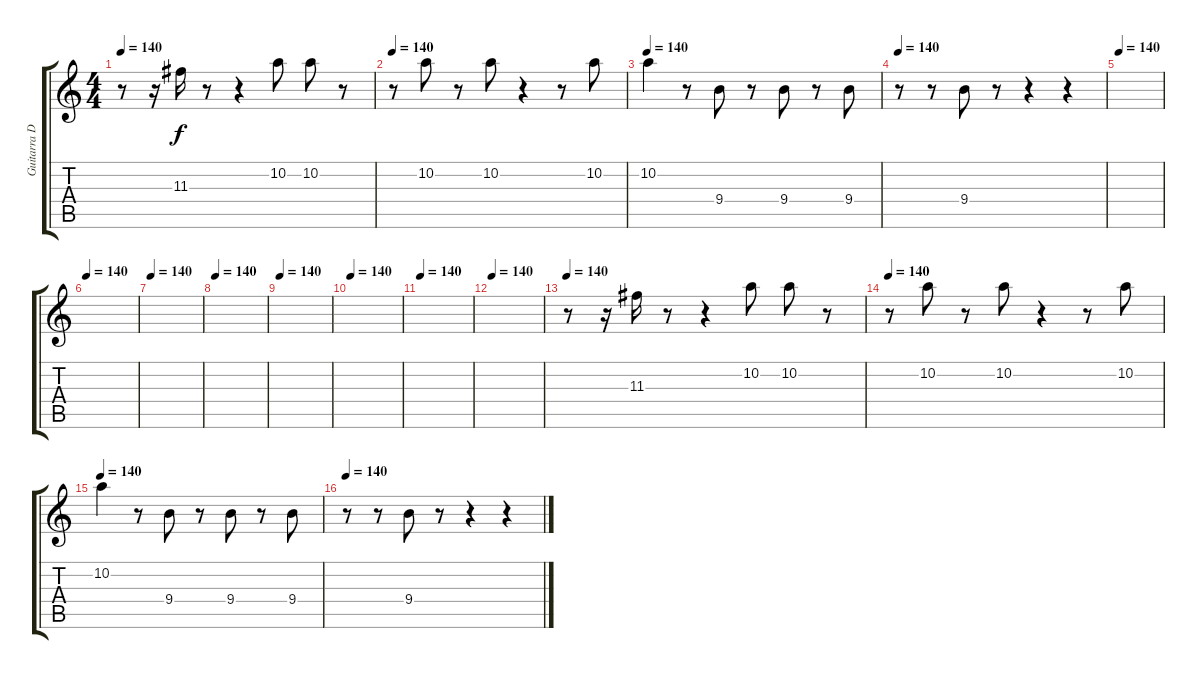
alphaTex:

\track ("Guitarra Delay 2" "Guitarra D") {instrument distortionguitar}
\staff {score tabs}
\tuning (E4 B3 G3 D3 A2 E2) {hide}
\ts (4 4)
\tempo 140
\clef g2
\ks c
r.8{dy f volume 6} r.16 11.3.16 r.8 r.4 10.2.8 10.2.8 r.8 |
\tempo 140
r.8 10.2.8 r.8 10.2.8 r.4 r.8 10.2.8 |
\tempo 140
10.2.4 r.8 9.4.8 r.8 9.4.8 r.8 9.4.8 |
\tempo 140
r.8 r.8 9.4.8 r.8 r.4 r.4 |
\tempo 140
|
\tempo 140
|
\tempo 140
|
\tempo 140
|
\tempo 140
|
\tempo 140
|
\tempo 140
|
\tempo 140
|
\tempo 140
r.8{volume 6} r.16 11.3.16 r.8 r.4 10.2.8 10.2.8 r.8 |
\tempo 140
r.8 10.2.8 r.8 10.2.8 r.4 r.8 10.2.8 |
\tempo 140
10.2.4 r.8 9.4.8 r.8 9.4.8 r.8 9.4.8 |
\tempo 140
r.8 r.8 9.4.8 r.8 r.4 r.4
